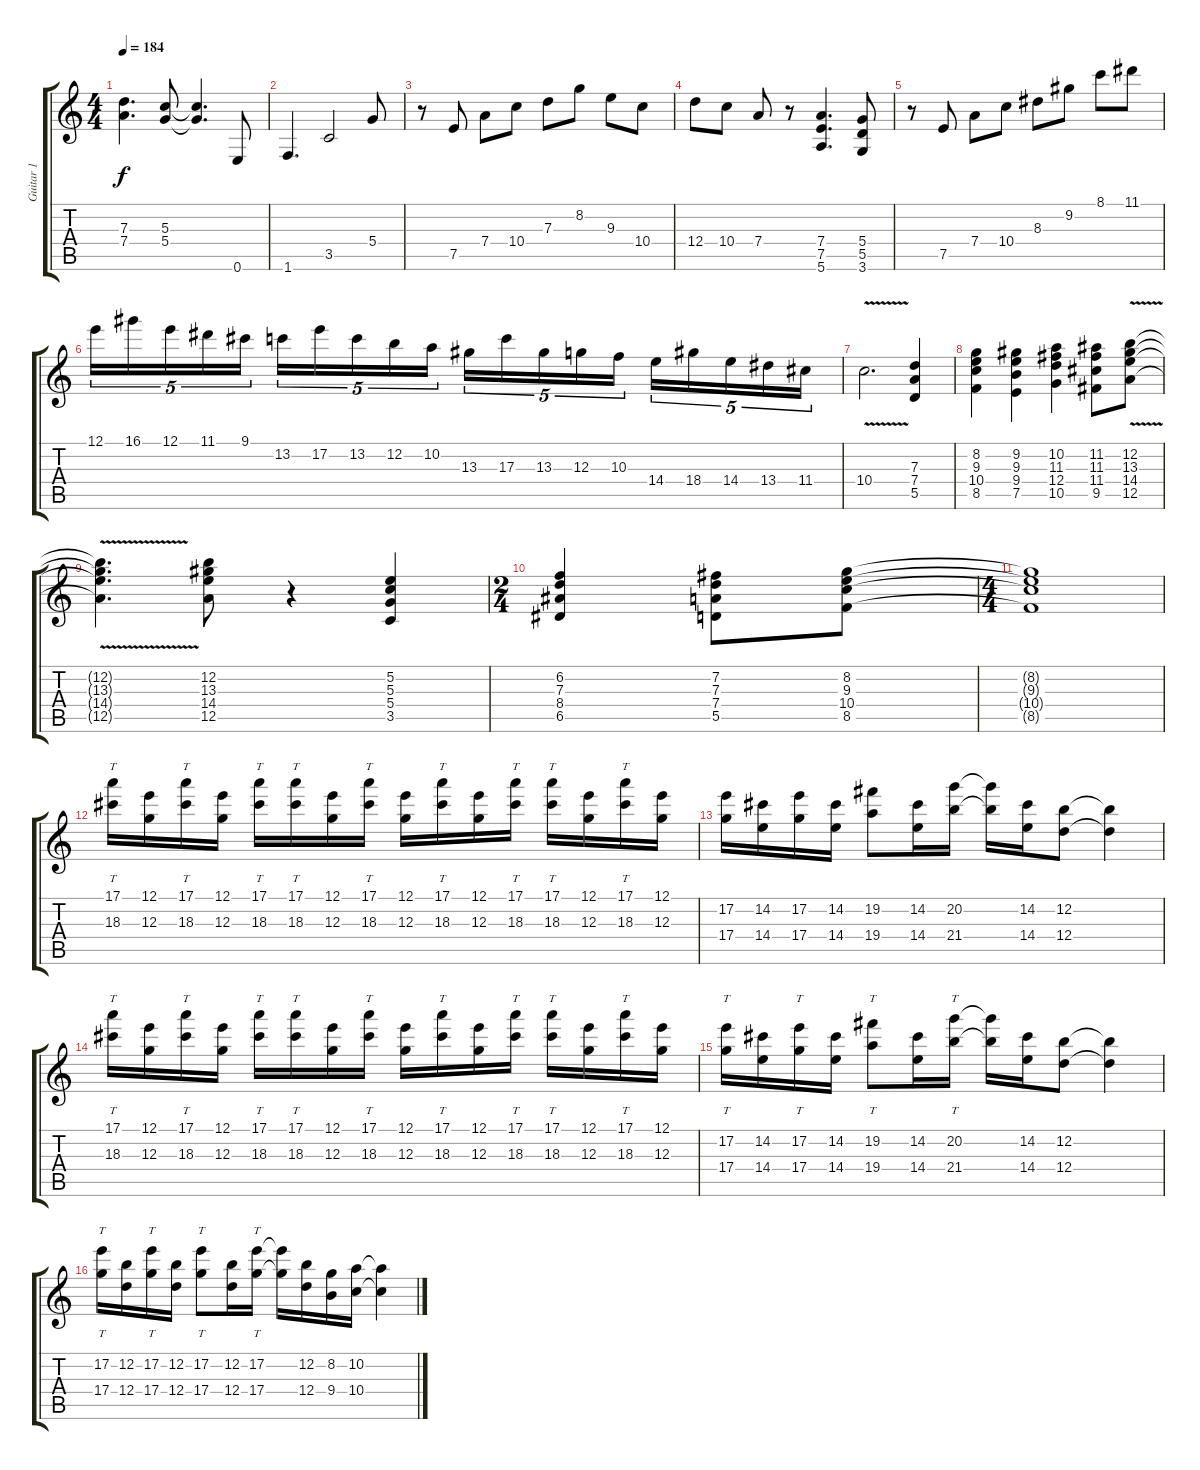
\track ("Guitar 1" "Guitar 1") {instrument overdrivenguitar}
\staff {score tabs}
\tuning (E4 B3 G3 D3 A2 E2) {hide}
\ts (4 4)
\tempo 184
\clef g2
\ks c
(7.3 7.4).4{d dy f} (5.3 5.4).8 (5.3{t} 5.4{t}).4{d} 0.6.8 |
1.6.4{d} 3.5.2 5.4.8 |
r.8 7.5.8 7.4.8 10.4.8 7.3.8 8.2.8 9.3.8 10.4.8 |
12.4.8 10.4.8 7.4.8 r.8 (7.4 7.5 5.6).4{d} (5.4 5.5 3.6).8 |
r.8 7.5.8 7.4.8 10.4.8 8.3.8 9.2.8 8.1.8 11.1.8 |
12.1.16{tu (5 4)} 16.1.16{tu (5 4)} 12.1.16{tu (5 4)} 11.1.16{tu (5 4)} 9.1.16{tu (5 4)} 13.2.16{tu (5 4)} 17.2.16{tu (5 4)} 13.2.16{tu (5 4)} 12.2.16{tu (5 4)} 10.2.16{tu (5 4)} 13.3.16{tu (5 4)} 17.3.16{tu (5 4)} 13.3.16{tu (5 4)} 12.3.16{tu (5 4)} 10.3.16{tu (5 4)} 14.4.16{tu (5 4)} 18.4.16{tu (5 4)} 14.4.16{tu (5 4)} 13.4.16{tu (5 4)} 11.4.16{tu (5 4)} |
10.4{v}.2{d} (7.3 7.4 5.5).4 |
(8.2 9.3 10.4 8.5).4 (9.2 9.3 9.4 7.5).4 (10.2 11.3 12.4 10.5).4 (11.2 11.3 11.4 9.5).8 (12.2{v} 13.3{v} 14.4 12.5{v}).8 |
(12.2{t} 13.3{t} 14.4{t} 12.5{t}).4{d} (12.2 13.3 14.4 12.5).8 r.4 (5.2 5.3 5.4 3.5).4 |
\ts (2 4)
(6.2 7.3 8.4 6.5).4 (7.2 7.3 7.4 5.5).8 (8.2 9.3 10.4 8.5).8 |
\ts (4 4)
(8.2{t} 9.3{t} 10.4{t} 8.5{t}).1 |
(17.1 18.3).16{tt} (12.1 12.3).16 (17.1 18.3).16{tt} (12.1 12.3).16 (17.1 18.3).16{tt} (17.1 18.3).16{tt} (12.1 12.3).16 (17.1 18.3).16{tt} (12.1 12.3).16 (17.1 18.3).16{tt} (12.1 12.3).16 (17.1 18.3).16{tt} (17.1 18.3).16{tt} (12.1 12.3).16 (17.1 18.3).16{tt} (12.1 12.3).16 |
(17.2 17.4).16 (14.2 14.4).16 (17.2 17.4).16 (14.2 14.4).16 (19.2 19.4).8 (14.2 14.4).16 (20.2 21.4).16 (20.2{t} 21.4{t}).16 (14.2 14.4).16 (12.2 12.4).8 (12.2{t} 12.4{t}).4 |
(17.1 18.3).16{tt} (12.1 12.3).16 (17.1 18.3).16{tt} (12.1 12.3).16 (17.1 18.3).16{tt} (17.1 18.3).16{tt} (12.1 12.3).16 (17.1 18.3).16{tt} (12.1 12.3).16 (17.1 18.3).16{tt} (12.1 12.3).16 (17.1 18.3).16{tt} (17.1 18.3).16{tt} (12.1 12.3).16 (17.1 18.3).16{tt} (12.1 12.3).16 |
(17.2 17.4).16{tt} (14.2 14.4).16 (17.2 17.4).16{tt} (14.2 14.4).16 (19.2 19.4).8{tt} (14.2 14.4).16 (20.2 21.4).16{tt} (20.2{t} 21.4{t}).16 (14.2 14.4).16 (12.2 12.4).8 (12.2{t} 12.4{t}).4 |
(17.2 17.4).16{tt} (12.2 12.4).16 (17.2 17.4).16{tt} (12.2 12.4).16 (17.2 17.4).8{tt} (12.2 12.4).16 (17.2 17.4).16{tt} (17.2{t} 17.4{t}).16 (12.2 12.4).16 (8.2 9.4).16 (10.2 10.4).16 (10.2{t} 10.4{t}).4
